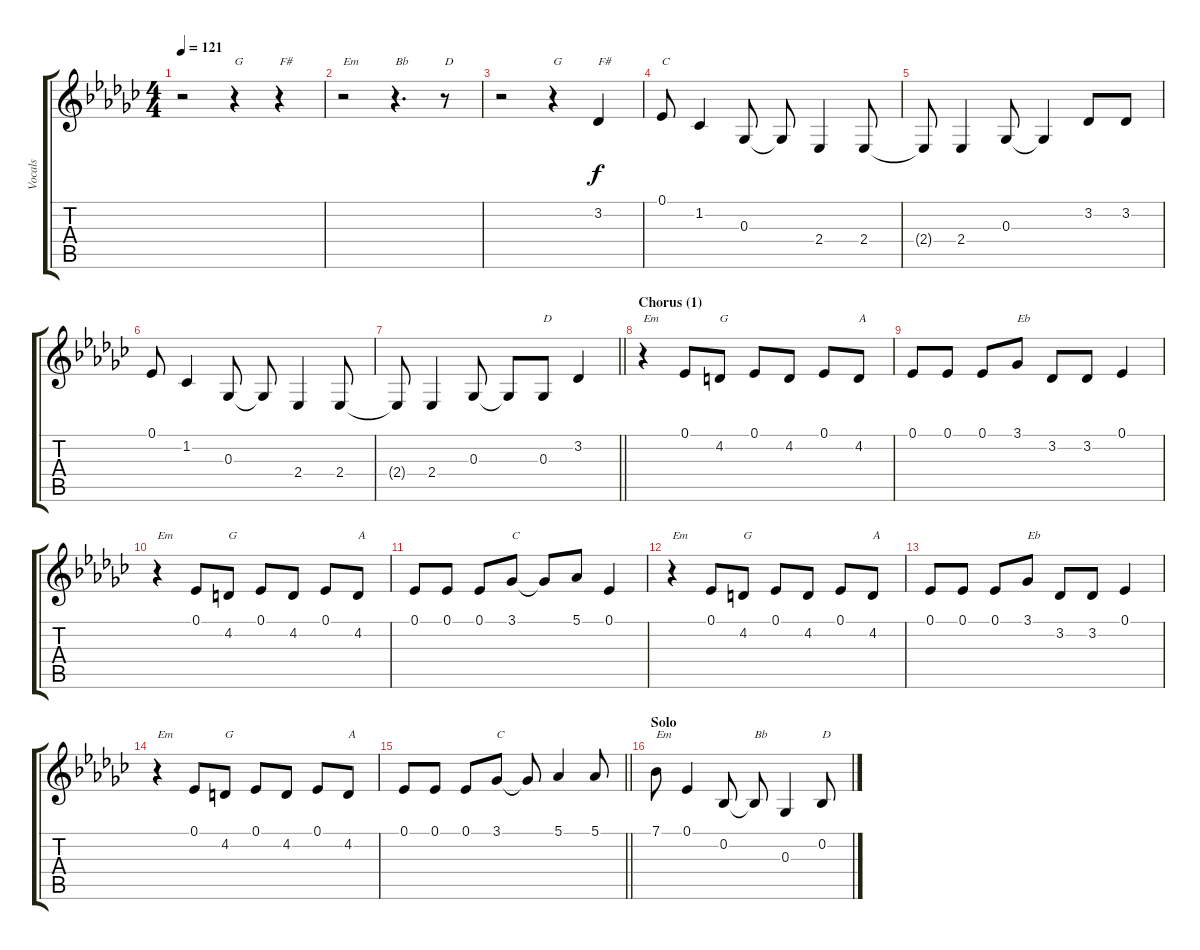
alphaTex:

\track ("Vocals" "Vocals") {instrument sopranosax}
\staff {score tabs}
\tuning (Eb4 Bb3 Gb3 Db3 Ab2 Eb2) {hide}
\ts (4 4)
\tempo 121
\clef g2
\ks ebminor
r.2{dy f} r.4{txt "G"} r.4{txt "F#"} |
r.2{txt "Em"} r.4{d txt "Bb"} r.8{txt "D"} |
r.2 r.4{txt "G"} 3.2.4{txt "F#"} |
0.1.8{txt "C"} 1.2.4 0.3.8 0.3{t}.8 2.4.4 2.4.8 |
2.4{t}.8 2.4.4 0.3.8 0.3{t}.4 3.2.8 3.2.8 |
0.1.8 1.2.4 0.3.8 0.3{t}.8 2.4.4 2.4.8 |
\barLineRight lightlight
2.4{t}.8 2.4.4 0.3.8 0.3{t}.8 0.3.8{txt "D"} 3.2.4 |
\section ("" "Chorus (1)")
r.4{txt "Em"} 0.1.8 4.2.8{txt "G"} 0.1.8 4.2.8 0.1.8 4.2.8{txt "A"} |
0.1.8 0.1.8 0.1.8 3.1.8{txt "Eb"} 3.2.8 3.2.8 0.1.4 |
r.4{txt "Em"} 0.1.8 4.2.8{txt "G"} 0.1.8 4.2.8 0.1.8 4.2.8{txt "A"} |
0.1.8 0.1.8 0.1.8 3.1.8{txt "C"} 3.1{t}.8 5.1.8 0.1.4 |
r.4{txt "Em"} 0.1.8 4.2.8{txt "G"} 0.1.8 4.2.8 0.1.8 4.2.8{txt "A"} |
0.1.8 0.1.8 0.1.8 3.1.8{txt "Eb"} 3.2.8 3.2.8 0.1.4 |
r.4{txt "Em"} 0.1.8 4.2.8{txt "G"} 0.1.8 4.2.8 0.1.8 4.2.8{txt "A"} |
\barLineRight lightlight
0.1.8 0.1.8 0.1.8 3.1.8{txt "C"} 3.1{t}.8 5.1.4 5.1.8 |
\section ("" "Solo")
7.1.8{txt "Em"} 0.1.4 0.2.8 0.2{t}.8{txt "Bb"} 0.3.4 0.2.8{txt "D"}
